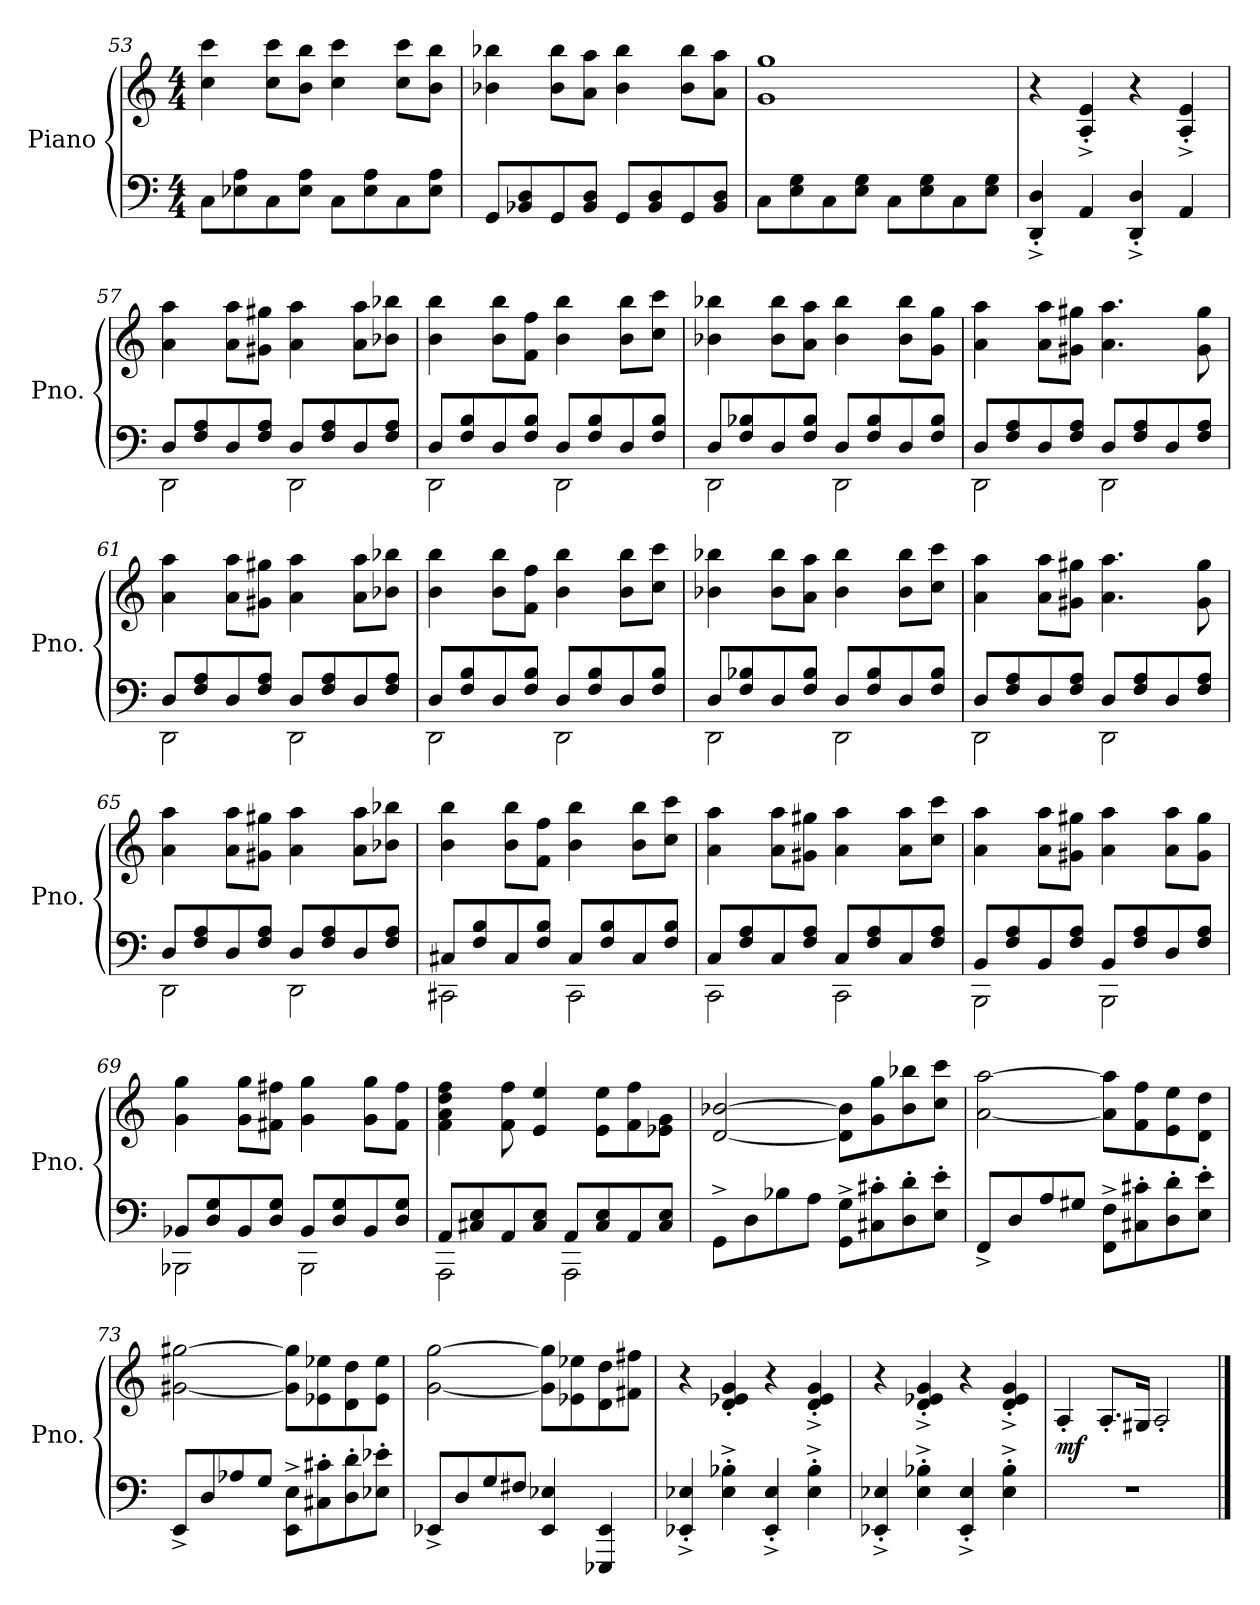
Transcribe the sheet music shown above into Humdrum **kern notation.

**kern	**kern	**dynam
*part1	*part1	*part1
*staff2	*staff1	*staff1/2
*I"Piano	*	*
*I'Pno.	*	*
!!LO:LB:g=z
*clefF4	*clefG2	*
*k[]	*k[]	*
*M4/4	*M4/4	*
=53	=53	=53
8C\L	4cc\ 4ccc\	.
8E-X\ 8A\	.	.
8C\	8cc\ 8ccc\L	.
8E-\ 8A\J	8b\ 8bb\J	.
8C\L	4cc\ 4ccc\	.
8E-\ 8A\	.	.
8C\	8cc\ 8ccc\L	.
8E-\ 8A\J	8b\ 8bb\J	.
=54	=54	=54
8GG/L	4b-X\ 4bb-X\	.
8BB-X/ 8D/	.	.
8GG/	8b-\ 8bb-\L	.
8BB-/ 8D/J	8a\ 8aa\J	.
8GG/L	4b-\ 4bb-\	.
8BB-/ 8D/	.	.
8GG/	8b-\ 8bb-\L	.
8BB-/ 8D/J	8a\ 8aa\J	.
=55	=55	=55
8C\L	1g 1gg	.
8E\ 8G\	.	.
8C\	.	.
8E\ 8G\J	.	.
8C\L	.	.
8E\ 8G\	.	.
8C\	.	.
8E\ 8G\J	.	.
=56	=56	=56
4DD/'^ 4D/'^	4r	.
4AA/	4A/'^ 4e/'^	.
4DD/'^ 4D/'^	4r	.
4AA/	4A/'^ 4e/'^	.
!!LO:LB:g=z
=57	=57	=57
*^	*	*
8D/L	2DD\	4a\ 4aa\	.
8F/ 8A/	.	.	.
8D/	.	8a\ 8aa\L	.
8F/ 8A/J	.	8g#X\ 8gg#X\J	.
8D/L	2DD\	4a\ 4aa\	.
8F/ 8A/	.	.	.
8D/	.	8a\ 8aa\L	.
8F/ 8A/J	.	8b-X\ 8bb-X\J	.
=58	=58	=58	=58
8D/L	2DD\	4b\ 4bb\	.
8F/ 8B/	.	.	.
8D/	.	8b\ 8bb\L	.
8F/ 8B/J	.	8f\ 8ff\J	.
8D/L	2DD\	4b\ 4bb\	.
8F/ 8B/	.	.	.
8D/	.	8b\ 8bb\L	.
8F/ 8B/J	.	8cc\ 8ccc\J	.
=59	=59	=59	=59
8D/L	2DD\	4b-X\ 4bb-X\	.
8F/ 8B-X/	.	.	.
8D/	.	8b-\ 8bb-\L	.
8F/ 8B-/J	.	8a\ 8aa\J	.
8D/L	2DD\	4b-\ 4bb-\	.
8F/ 8B-/	.	.	.
8D/	.	8b-\ 8bb-\L	.
8F/ 8B-/J	.	8g\ 8gg\J	.
=60	=60	=60	=60
8D/L	2DD\	4a\ 4aa\	.
8F/ 8A/	.	.	.
8D/	.	8a\ 8aa\L	.
8F/ 8A/J	.	8g#X\ 8gg#X\J	.
8D/L	2DD\	4.a\ 4.aa\	.
8F/ 8A/	.	.	.
8D/	.	.	.
8F/ 8A/J	.	8g#\ 8gg#\	.
!!LO:LB:g=z
=61	=61	=61	=61
8D/L	2DD\	4a\ 4aa\	.
8F/ 8A/	.	.	.
8D/	.	8a\ 8aa\L	.
8F/ 8A/J	.	8g#X\ 8gg#X\J	.
8D/L	2DD\	4a\ 4aa\	.
8F/ 8A/	.	.	.
8D/	.	8a\ 8aa\L	.
8F/ 8A/J	.	8b-X\ 8bb-X\J	.
=62	=62	=62	=62
8D/L	2DD\	4b\ 4bb\	.
8F/ 8B/	.	.	.
8D/	.	8b\ 8bb\L	.
8F/ 8B/J	.	8f\ 8ff\J	.
8D/L	2DD\	4b\ 4bb\	.
8F/ 8B/	.	.	.
8D/	.	8b\ 8bb\L	.
8F/ 8B/J	.	8cc\ 8ccc\J	.
=63	=63	=63	=63
8D/L	2DD\	4b-X\ 4bb-X\	.
8F/ 8B-X/	.	.	.
8D/	.	8b-\ 8bb-\L	.
8F/ 8B-/J	.	8a\ 8aa\J	.
8D/L	2DD\	4b-\ 4bb-\	.
8F/ 8B-/	.	.	.
8D/	.	8b-\ 8bb-\L	.
8F/ 8B-/J	.	8cc\ 8ccc\J	.
=64	=64	=64	=64
8D/L	2DD\	4a\ 4aa\	.
8F/ 8A/	.	.	.
8D/	.	8a\ 8aa\L	.
8F/ 8A/J	.	8g#X\ 8gg#X\J	.
8D/L	2DD\	4.a\ 4.aa\	.
8F/ 8A/	.	.	.
8D/	.	.	.
8F/ 8A/J	.	8g#\ 8gg#\	.
!!LO:LB:g=z
=65	=65	=65	=65
8D/L	2DD\	4a\ 4aa\	.
8F/ 8A/	.	.	.
8D/	.	8a\ 8aa\L	.
8F/ 8A/J	.	8g#X\ 8gg#X\J	.
8D/L	2DD\	4a\ 4aa\	.
8F/ 8A/	.	.	.
8D/	.	8a\ 8aa\L	.
8F/ 8A/J	.	8b-X\ 8bb-X\J	.
=66	=66	=66	=66
8C#X/L	2CC#X\	4b\ 4bb\	.
8F/ 8B/	.	.	.
8C#/	.	8b\ 8bb\L	.
8F/ 8B/J	.	8f\ 8ff\J	.
8C#/L	2CC#\	4b\ 4bb\	.
8F/ 8B/	.	.	.
8C#/	.	8b\ 8bb\L	.
8F/ 8B/J	.	8cc\ 8ccc\J	.
=67	=67	=67	=67
8C/L	2CC\	4a\ 4aa\	.
8F/ 8A/	.	.	.
8C/	.	8a\ 8aa\L	.
8F/ 8A/J	.	8g#X\ 8gg#X\J	.
8C/L	2CC\	4a\ 4aa\	.
8F/ 8A/	.	.	.
8C/	.	8a\ 8aa\L	.
8F/ 8A/J	.	8cc\ 8ccc\J	.
=68	=68	=68	=68
8BB/L	2BBB\	4a\ 4aa\	.
8F/ 8A/	.	.	.
8BB/	.	8a\ 8aa\L	.
8F/ 8A/J	.	8g#X\ 8gg#X\J	.
8BB/L	2BBB\	4a\ 4aa\	.
8F/ 8A/	.	.	.
8D/	.	8a\ 8aa\L	.
8F/ 8A/J	.	8g#\ 8gg#\J	.
!!LO:PB:g=z
=69	=69	=69	=69
8BB-X/L	2BBB-X\	4g\ 4gg\	.
8D/ 8G/	.	.	.
8BB-/	.	8g\ 8gg\L	.
8D/ 8G/J	.	8f#X\ 8ff#X\J	.
8BB-/L	2BBB-\	4g\ 4gg\	.
8D/ 8G/	.	.	.
8BB-/	.	8g\ 8gg\L	.
8D/ 8G/J	.	8f#\ 8ff#\J	.
=70	=70	=70	=70
8AA/L	2AAA\	4f\ 4a\ 4dd\ 4ff\	.
8C#X/ 8E/	.	.	.
8AA/	.	8f\ 8ff\	.
8C#/ 8E/J	.	4e/ 4ee/	.
8AA/L	2AAA\	.	.
8C#/ 8E/	.	8e\ 8ee\L	.
8AA/	.	8f\ 8ff\	.
8C#/ 8E/J	.	8e-X\ 8g\J	.
*v	*v	*	*
!!LO:LB:g=z
=71	=71	=71
8GG^\L	[2d/ [2b-X/	.
8D\	.	.
8B-X\	.	.
8A\J	.	.
8GG\^ 8G\^L	8d\] 8b-\]L	.
8C#X\' 8c#X\'	8g\ 8gg\	.
8D\' 8d\'	8b-\ 8bb-X\	.
8E\' 8e\'J	8cc\ 8ccc\J	.
=72	=72	=72
8FF^/L	[2a\ [2aa\	.
8D/	.	.
8A/	.	.
8G#X/J	.	.
8FF\^ 8F\^L	8a\] 8aa\]L	.
8C#X\' 8c#X\'	8f\ 8ff\	.
8D\' 8d\'	8e\ 8ee\	.
8E\' 8e\'J	8d\ 8dd\J	.
!!LO:LB:g=z
=73	=73	=73
8EE^/L	[2g#X\ [2gg#X\	.
8D/	.	.
8A-X/	.	.
8G/J	.	.
8EE\^ 8E\^L	8g#\] 8gg#\]L	.
8C#X\' 8c#X\'	8e-X\ 8ee-X\	.
8D\' 8d\'	8d\ 8dd\	.
8E-X\' 8e-X\'J	8e-\ 8ee-\J	.
=74	=74	=74
8EE-X^/L	[2g\ [2gg\	.
8D/	.	.
8G/	.	.
8F#X/J	.	.
4EE-/ 4E-X/	8g\] 8gg\]L	.
.	8e-X\ 8ee-X\	.
4EEE-X/ 4EE-/	8d\ 8dd\	.
.	8f#X\ 8ff#X\J	.
!!LO:LB:g=z
=75	=75	=75
4EE-X/'^ 4E-X/'^	4r	.
4E-\'^ 4B-X\'^	4d/' 4e-X/' 4g/'	.
4EE-/'^ 4E-/'^	4r	.
4E-\'^ 4B-\'^	4d/'^ 4e-/'^ 4g/'^	.
=76	=76	=76
4EE-X/'^ 4E-X/'^	4r	.
4E-\'^ 4B-X\'^	4d/'^ 4e-X/'^ 4g/'^	.
4EE-/'^ 4E-/'^	4r	.
4E-\'^ 4B-\'^	4d/'^ 4e-/'^ 4g/'^	.
=77	=77	=77
!	!	!LO:DY:b
1r	4A'/	mf
.	8.A'/L	.
.	16G#X/Jk	.
.	2A'/	.
==	==	==
*-	*-	*-
